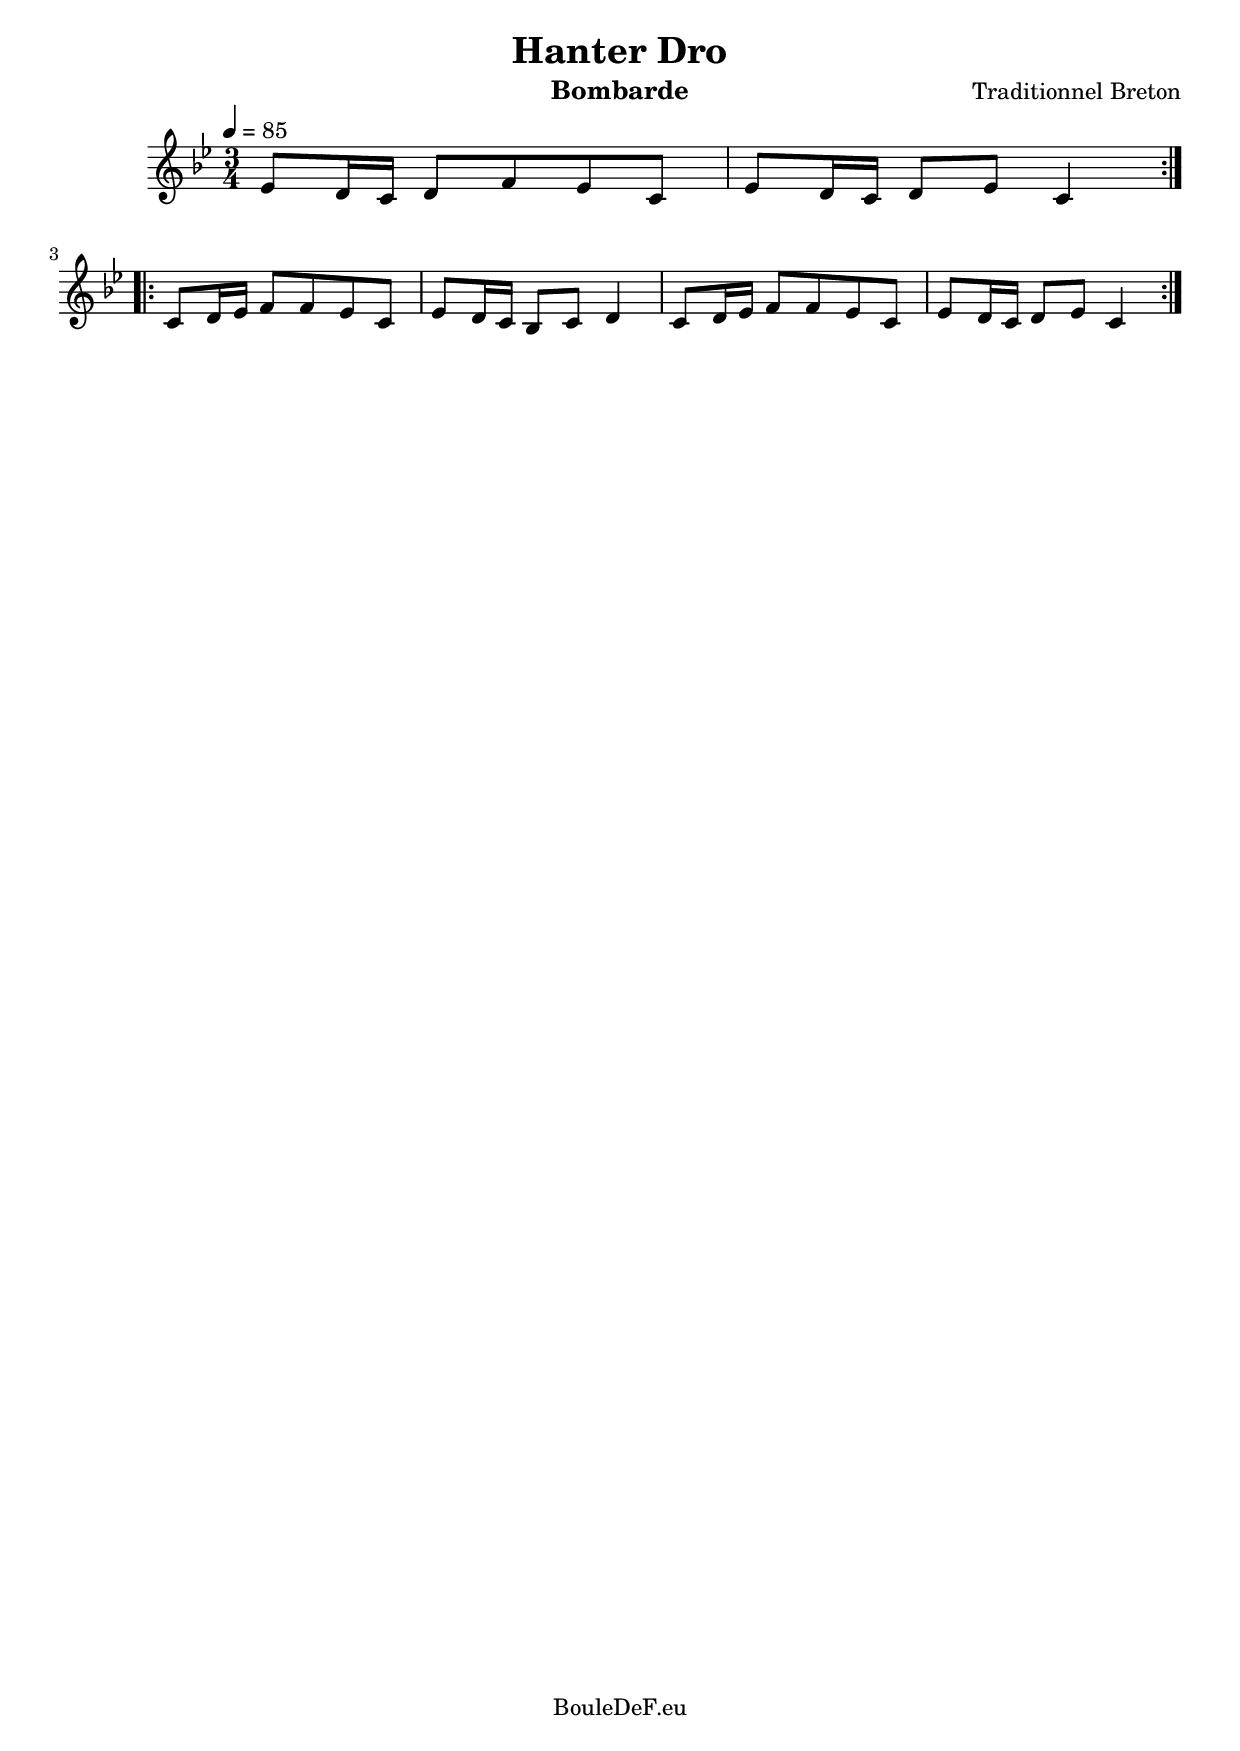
\version "2.16.0"
\include "italiano.ly"

\header {
	title = "Hanter Dro"
	composer = "Traditionnel Breton"
	instrument = "Bombarde"
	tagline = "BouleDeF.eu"
}

\score {
	\new Staff \relative sib {
		\clef "treble"
		\key sib \major
		\time 3/4
		\tempo 4 = 85

		\repeat volta 2 {
			mib8 re16 do re8 fa mib do
			| mib re16 do re8 mib do4
		}
		\break
		\repeat volta 2 {
			do8 re16 mib fa8 fa mib do
			| mib re16 do sib8 do re4
			| do8 re16 mib fa8 fa mib do
			| mib re16 do re8 mib do4
		}
	}
}

